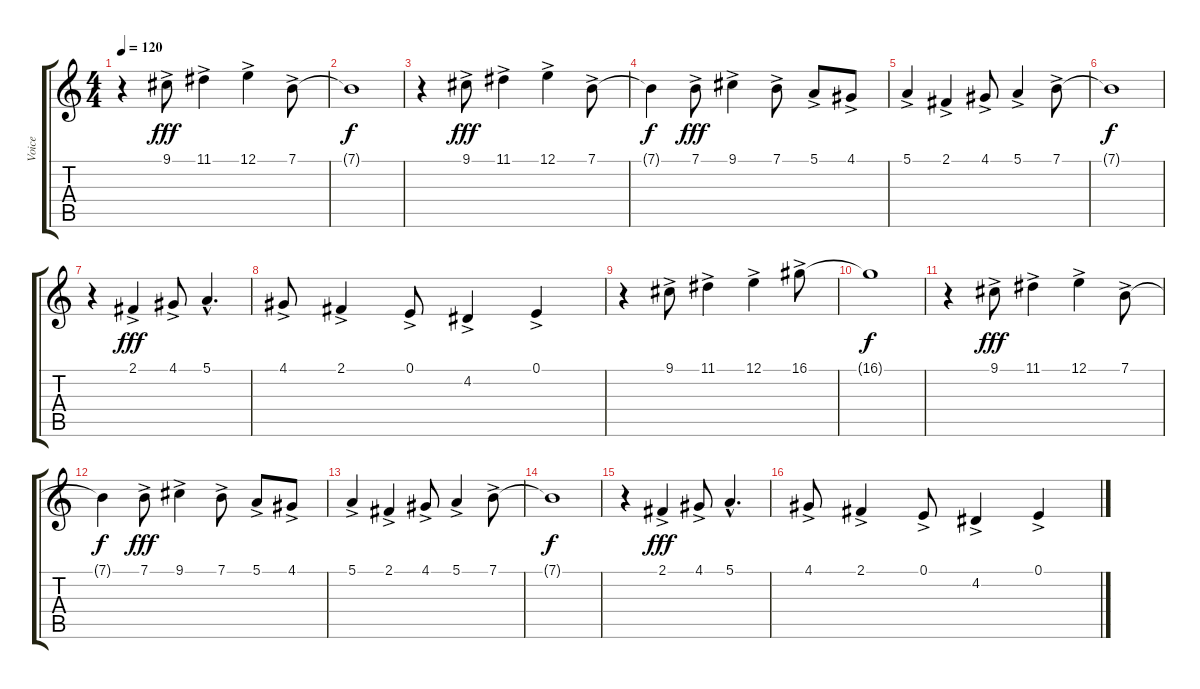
\track ("Voice" "Voice") {instrument lead1square}
\staff {score tabs}
\tuning (E4 B3 G3 D3 A2 E2) {hide}
\ts (4 4)
\tempo 120
\clef g2
\ks c
r.4{dy fff} 9.1{ac}.8 11.1{ac}.4 12.1{ac}.4 7.1{ac}.8 |
7.1{t}.1{dy f} |
r.4 9.1{ac}.8{dy fff} 11.1{ac}.4 12.1{ac}.4 7.1{ac}.8 |
7.1{t}.4{dy f} 7.1{ac}.8{dy fff} 9.1{ac}.4 7.1{ac}.8 5.1{ac}.8 4.1{ac}.8 |
5.1{ac}.4 2.1{ac}.4 4.1{ac}.8 5.1{ac}.4 7.1{ac}.8 |
7.1{t}.1{dy f} |
r.4 2.1{ac}.4{dy fff} 4.1{ac}.8 5.1{hac}.4{d} |
4.1{ac}.8 2.1{ac}.4 0.1{ac}.8 4.2{ac}.4 0.1{ac}.4 |
r.4 9.1{ac}.8 11.1{ac}.4 12.1{ac}.4 16.1{ac}.8 |
16.1{t}.1{dy f} |
r.4 9.1{ac}.8{dy fff} 11.1{ac}.4 12.1{ac}.4 7.1{ac}.8 |
7.1{t}.4{dy f} 7.1{ac}.8{dy fff} 9.1{ac}.4 7.1{ac}.8 5.1{ac}.8 4.1{ac}.8 |
5.1{ac}.4 2.1{ac}.4 4.1{ac}.8 5.1{ac}.4 7.1{ac}.8 |
7.1{t}.1{dy f} |
r.4 2.1{ac}.4{dy fff} 4.1{ac}.8 5.1{hac}.4{d} |
4.1{ac}.8 2.1{ac}.4 0.1{ac}.8 4.2{ac}.4 0.1{ac}.4
